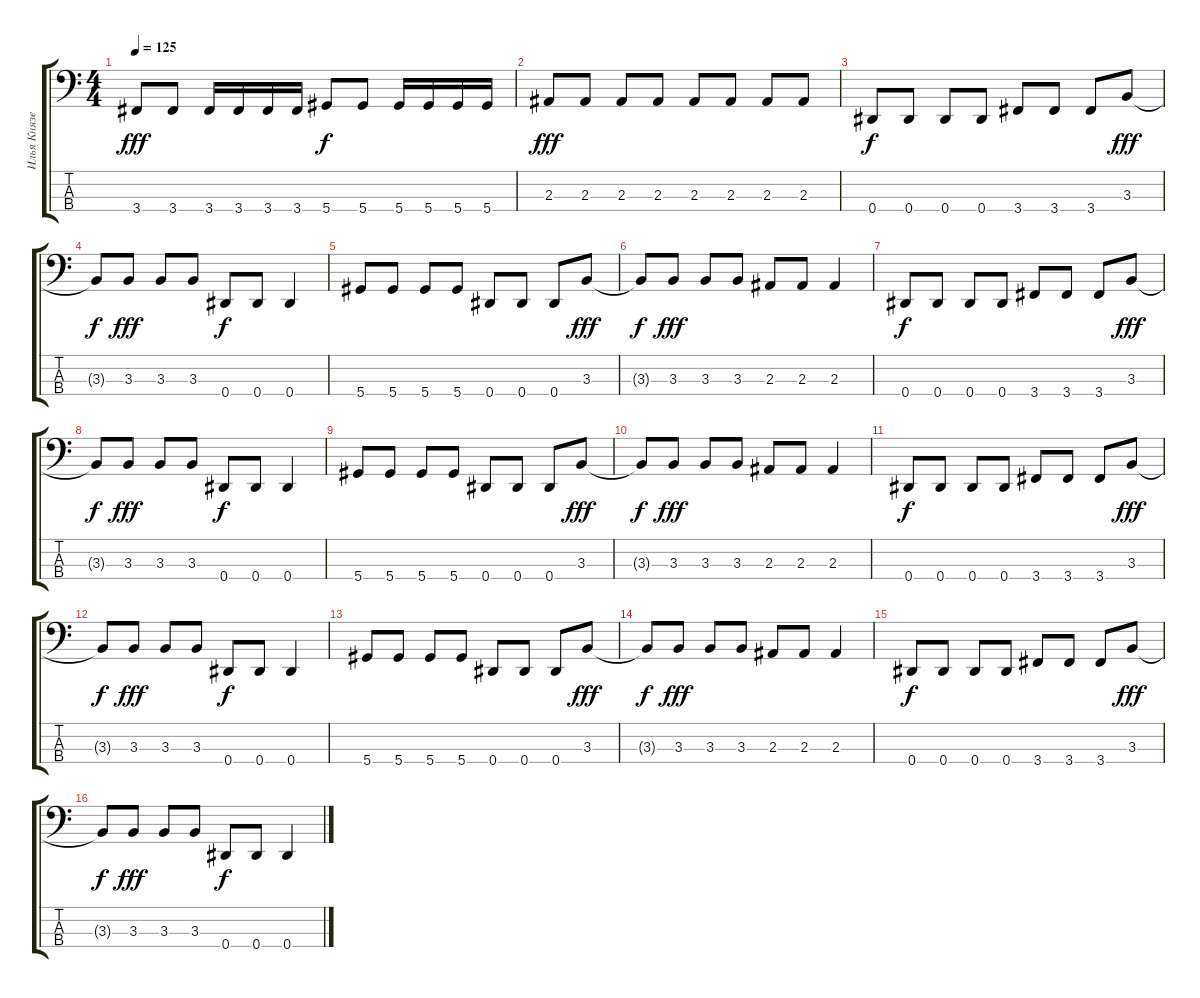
\track ("Илья Князев" "Илья Князе") {instrument electricbassfinger}
\staff {score tabs}
\tuning (Gb2 Db2 Ab1 Eb1) {hide}
\ts (4 4)
\tempo 125
\clef f4
\ks c
3.4.8{dy fff} 3.4.8 3.4.16 3.4.16 3.4.16 3.4.16 5.4.8{dy f} 5.4.8 5.4.16 5.4.16 5.4.16 5.4.16 |
2.3.8{dy fff} 2.3.8 2.3.8 2.3.8 2.3.8 2.3.8 2.3.8 2.3.8 |
0.4.8{dy f} 0.4.8 0.4.8 0.4.8 3.4.8 3.4.8 3.4.8 3.3.8{dy fff} |
3.3{t}.8{dy f} 3.3.8{dy fff} 3.3.8 3.3.8 0.4.8{dy f} 0.4.8 0.4.4 |
5.4.8 5.4.8 5.4.8 5.4.8 0.4.8 0.4.8 0.4.8 3.3.8{dy fff} |
3.3{t}.8{dy f} 3.3.8{dy fff} 3.3.8 3.3.8 2.3.8 2.3.8 2.3.4 |
0.4.8{dy f} 0.4.8 0.4.8 0.4.8 3.4.8 3.4.8 3.4.8 3.3.8{dy fff} |
3.3{t}.8{dy f} 3.3.8{dy fff} 3.3.8 3.3.8 0.4.8{dy f} 0.4.8 0.4.4 |
5.4.8 5.4.8 5.4.8 5.4.8 0.4.8 0.4.8 0.4.8 3.3.8{dy fff} |
3.3{t}.8{dy f} 3.3.8{dy fff} 3.3.8 3.3.8 2.3.8 2.3.8 2.3.4 |
0.4.8{dy f} 0.4.8 0.4.8 0.4.8 3.4.8 3.4.8 3.4.8 3.3.8{dy fff} |
3.3{t}.8{dy f} 3.3.8{dy fff} 3.3.8 3.3.8 0.4.8{dy f} 0.4.8 0.4.4 |
5.4.8 5.4.8 5.4.8 5.4.8 0.4.8 0.4.8 0.4.8 3.3.8{dy fff} |
3.3{t}.8{dy f} 3.3.8{dy fff} 3.3.8 3.3.8 2.3.8 2.3.8 2.3.4 |
0.4.8{dy f} 0.4.8 0.4.8 0.4.8 3.4.8 3.4.8 3.4.8 3.3.8{dy fff} |
3.3{t}.8{dy f} 3.3.8{dy fff} 3.3.8 3.3.8 0.4.8{dy f} 0.4.8 0.4.4
